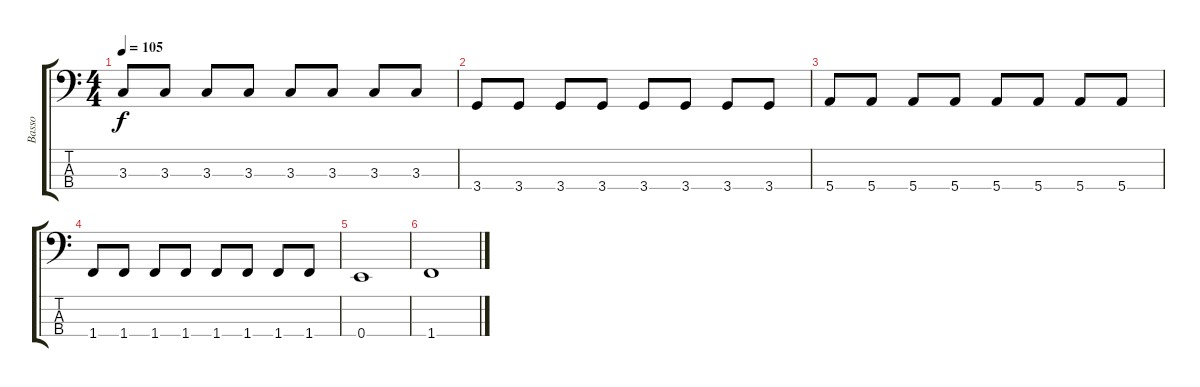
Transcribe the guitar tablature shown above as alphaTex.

\track ("Basso" "Basso") {instrument electricbassfinger}
\staff {score tabs}
\tuning (G2 D2 A1 E1) {hide}
\ts (4 4)
\tempo 105
\clef f4
\ks c
3.3.8{dy f} 3.3.8 3.3.8 3.3.8 3.3.8 3.3.8 3.3.8 3.3.8 |
3.4.8 3.4.8 3.4.8 3.4.8 3.4.8 3.4.8 3.4.8 3.4.8 |
5.4.8 5.4.8 5.4.8 5.4.8 5.4.8 5.4.8 5.4.8 5.4.8 |
1.4.8 1.4.8 1.4.8 1.4.8 1.4.8 1.4.8 1.4.8 1.4.8 |
0.4.1 |
1.4.1
